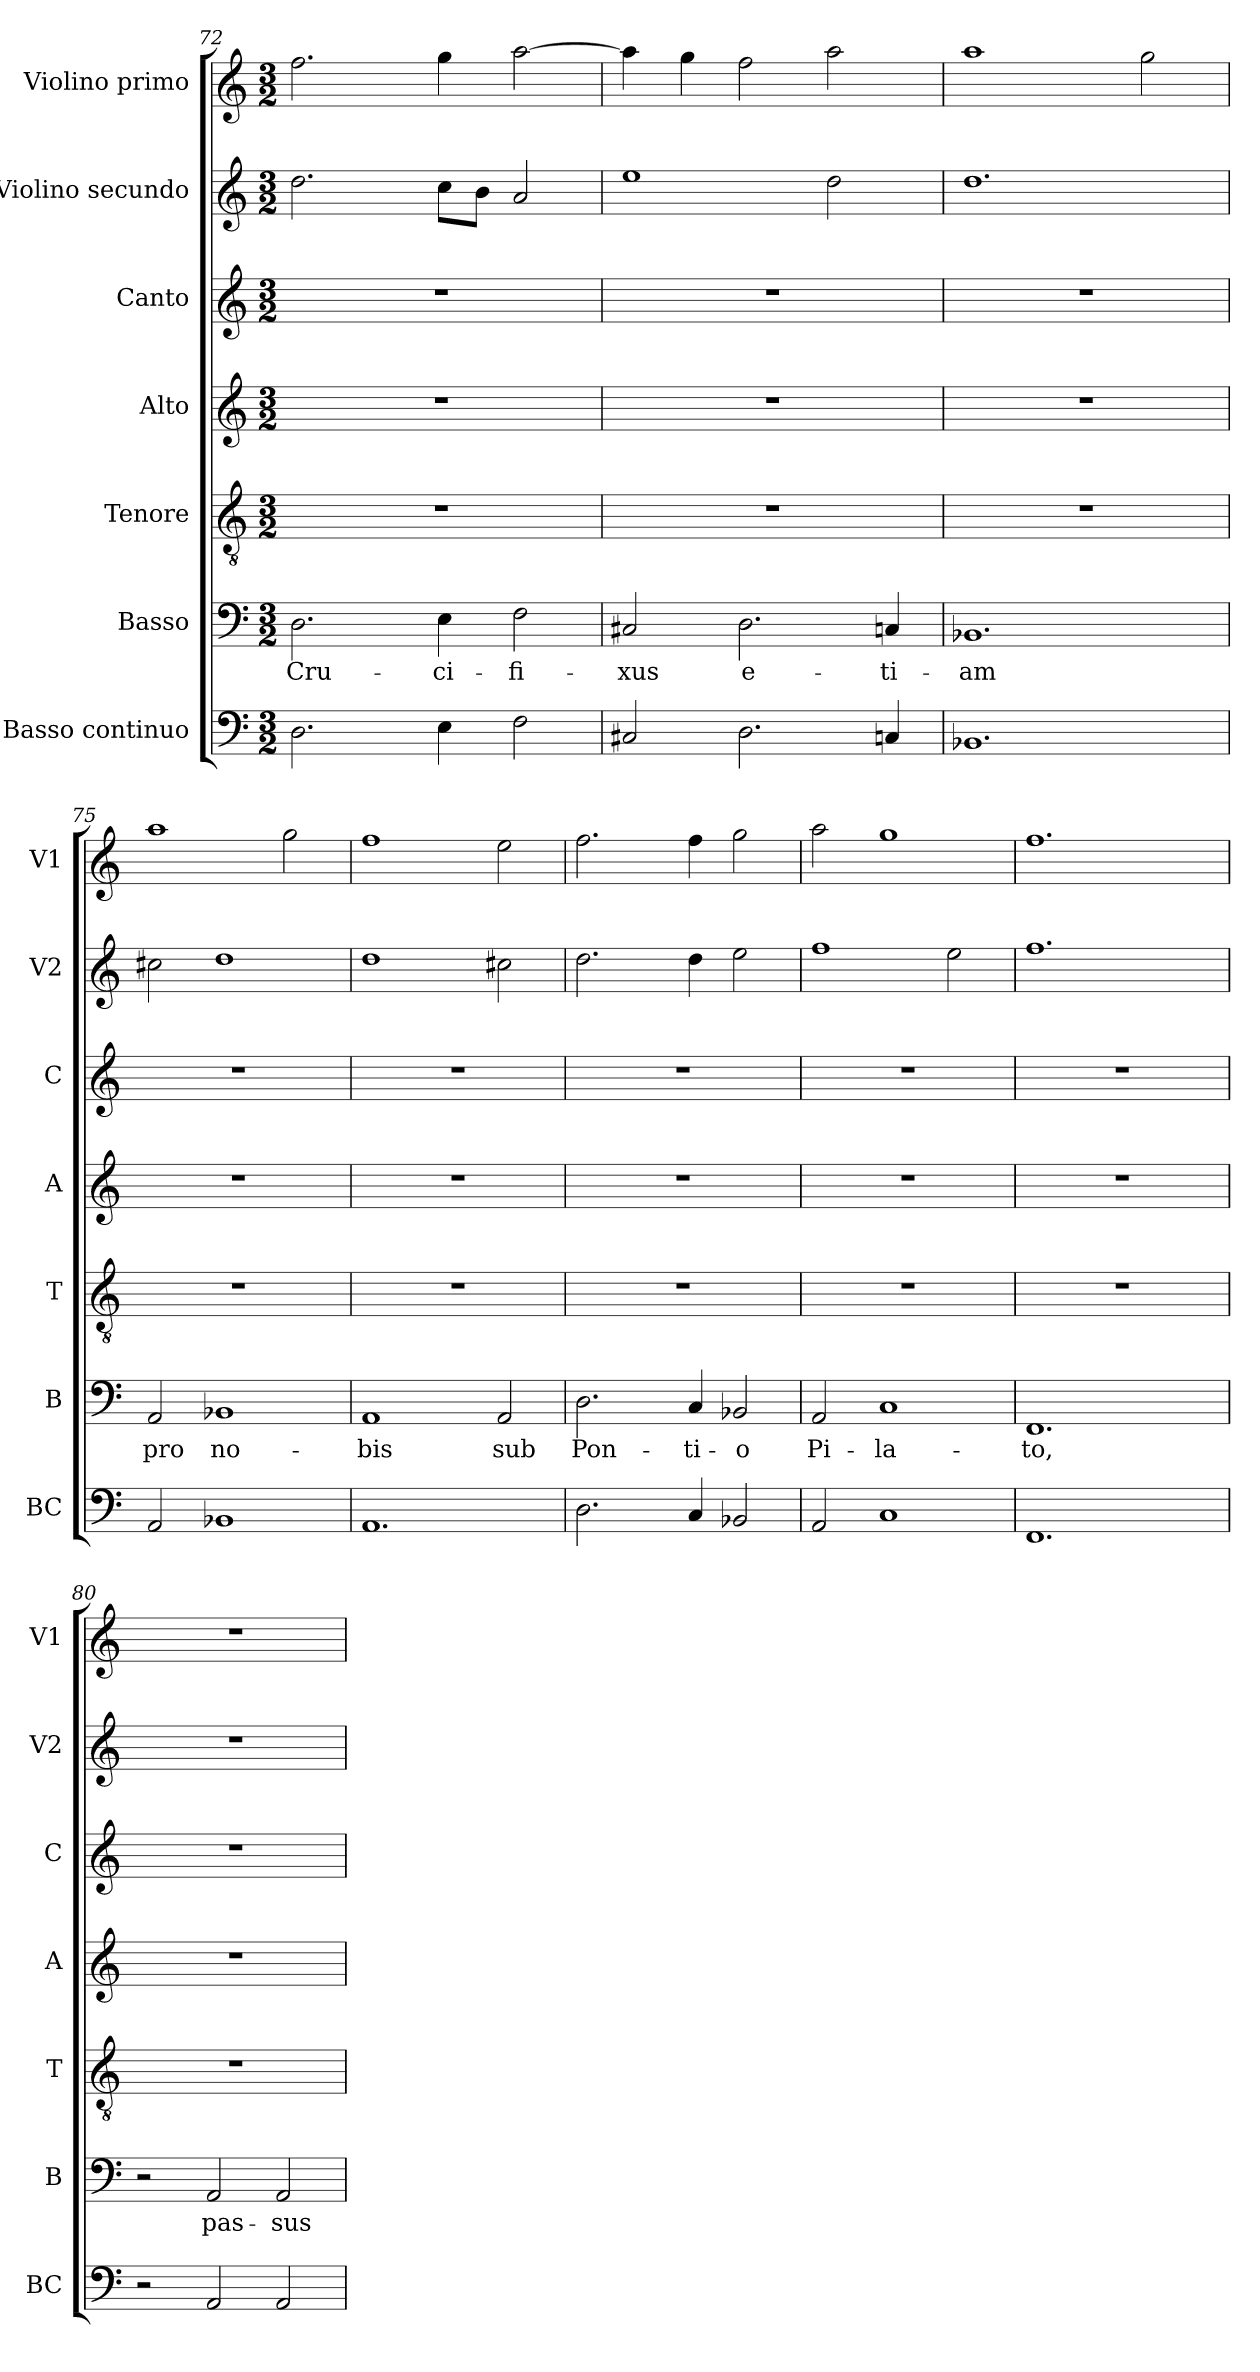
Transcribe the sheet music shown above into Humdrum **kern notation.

**kern	**kern	**text	**kern	**kern	**kern	**kern	**kern
*part7	*part6	*part6	*part5	*part4	*part3	*part2	*part1
*staff7	*staff6	*staff6	*staff5	*staff4	*staff3	*staff2	*staff1
*I"Basso continuo	*I"Basso	*	*I"Tenore	*I"Alto	*I"Canto	*I"Violino secundo	*I"Violino primo
*I'BC	*I'B	*	*I'T	*I'A	*I'C	*I'V2	*I'V1
!!LO:LB:g=z
*clefF4	*clefF4	*	*clefGv2	*clefG2	*clefG2	*clefG2	*clefG2
*k[]	*k[]	*	*k[]	*k[]	*k[]	*k[]	*k[]
*C:	*C:	*	*C:	*C:	*C:	*C:	*C:
*M3/2	*M3/2	*	*M3/2	*M3/2	*M3/2	*M3/2	*M3/2
=72	=72	=72	=72	=72	=72	=72	=72
*^	*	*	*	*	*	*	*
!	!	!	!LO:LY:b	!	!	!	!	!
2.D\	2ryy	2.D\	Cru-	1.r	1.r	1.r	2.dd\	2.ff\
.	2ryy	.	.	.	.	.	.	.
!	!	!	!LO:LY:b	!	!	!	!	!
4E\	.	4E\	-ci-	.	.	.	8cc\L	4gg\
.	.	.	.	.	.	.	8b\J	.
!	!	!	!LO:LY:b	!	!	!	!	!
2F\	2ryy	2F\	-fi-	.	.	.	2a/	[2aa\
=73	=73	=73	=73	=73	=73	=73	=73	=73
!	!	!	!LO:LY:b	!	!	!	!	!
2C#X/	2ryy	2C#X/	-xus	1.r	1.r	1.r	1ee	4aa\]
.	.	.	.	.	.	.	.	4gg\
!	!	!	!LO:LY:b	!	!	!	!	!
2.D\	2ryy	2.D\	e-	.	.	.	.	2ff\
.	2ryy	.	.	.	.	.	2dd\	2aa\
!	!	!	!LO:LY:b	!	!	!	!	!
4Cn/	.	4Cn/	-ti-	.	.	.	.	.
=74	=74	=74	=74	=74	=74	=74	=74	=74
!	!	!	!LO:LY:b	!	!	!	!	!
1.BB-X	2ryy	1.BB-X	-am	1.r	1.r	1.r	1.dd	1aa
.	2ryy	.	.	.	.	.	.	.
.	2ryy	.	.	.	.	.	.	2gg\
=75	=75	=75	=75	=75	=75	=75	=75	=75
!	!	!	!LO:LY:b	!	!	!	!	!
2AA/	2ryy	2AA/	pro	1.r	1.r	1.r	2cc#X\	1aa
!	!	!	!LO:LY:b	!	!	!	!	!
1BB-X	2ryy	1BB-X	no-	.	.	.	1dd	.
.	2ryy	.	.	.	.	.	.	2gg\
=76	=76	=76	=76	=76	=76	=76	=76	=76
!	!	!	!LO:LY:b	!	!	!	!	!
1.AA	2ryy	1AA	-bis	1.r	1.r	1.r	1dd	1ff
.	2ryy	.	.	.	.	.	.	.
!	!	!	!LO:LY:b	!	!	!	!	!
.	2ryy	2AA/	sub	.	.	.	2cc#X\	2ee\
!!LO:PB:g=z
=77	=77	=77	=77	=77	=77	=77	=77	=77
!	!	!	!LO:LY:b	!	!	!	!	!
2.D\	2ryy	2.D\	Pon-	1.r	1.r	1.r	2.dd\	2.ff\
.	2ryy	.	.	.	.	.	.	.
!	!	!	!LO:LY:b	!	!	!	!	!
4C/	.	4C/	-ti-	.	.	.	4dd\	4ff\
!	!	!	!LO:LY:b	!	!	!	!	!
2BB-X/	2ryy	2BB-X/	-o	.	.	.	2ee\	2gg\
=78	=78	=78	=78	=78	=78	=78	=78	=78
!	!	!	!LO:LY:b	!	!	!	!	!
2AA/	2ryy	2AA/	Pi-	1.r	1.r	1.r	1ff	2aa\
!	!	!	!LO:LY:b	!	!	!	!	!
1C	2ryy	1C	-la-	.	.	.	.	1gg
.	2ryy	.	.	.	.	.	2ee\	.
=79	=79	=79	=79	=79	=79	=79	=79	=79
!	!	!	!LO:LY:b	!	!	!	!	!
1.FF	2ryy	1.FF	-to,	1.r	1.r	1.r	1.ff	1.ff
.	2ryy	.	.	.	.	.	.	.
.	2ryy	.	.	.	.	.	.	.
=80	=80	=80	=80	=80	=80	=80	=80	=80
2r	2ryy	2r	.	1.r	1.r	1.r	1.r	1.r
!	!	!	!LO:LY:b	!	!	!	!	!
2AA/	2ryy	2AA/	pas-	.	.	.	.	.
!	!	!	!LO:LY:b	!	!	!	!	!
2AA/	2ryy	2AA/	-sus	.	.	.	.	.
*v	*v	*	*	*	*	*	*	*
=	=	=	=	=	=	=	=
*-	*-	*-	*-	*-	*-	*-	*-
